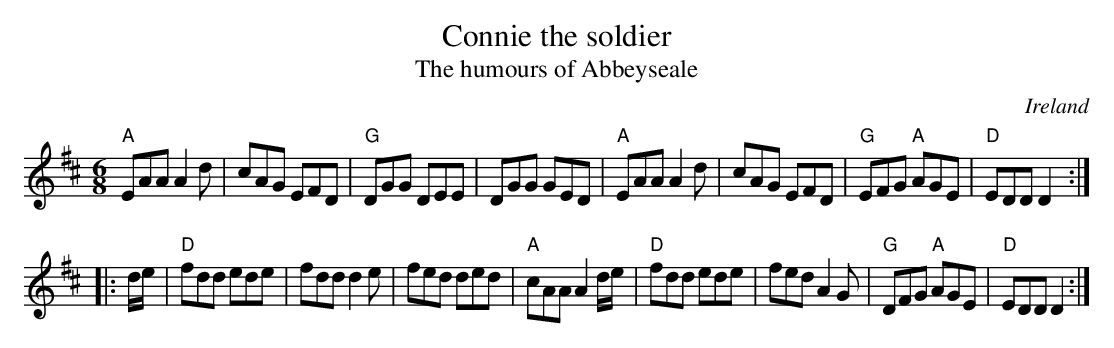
X:1
T:Connie the soldier
T:The humours of Abbeyseale
O:Ireland
M:6/8
L:1/8
K:D
"A"EAA A2d|cAG EFD|"G"DGG DEE|DGG GED|\
"A"EAA A2d|cAG EFD|"G"EFG "A"AGE|"D"EDD D2:|
|:d/e/|\
"D"fdd ede|fdd d2e|fed ded|"A"cAA A2d/e/|\
"D"fdd ede|fed A2G|"G"DFG "A"AGE|"D"EDD D2:|
